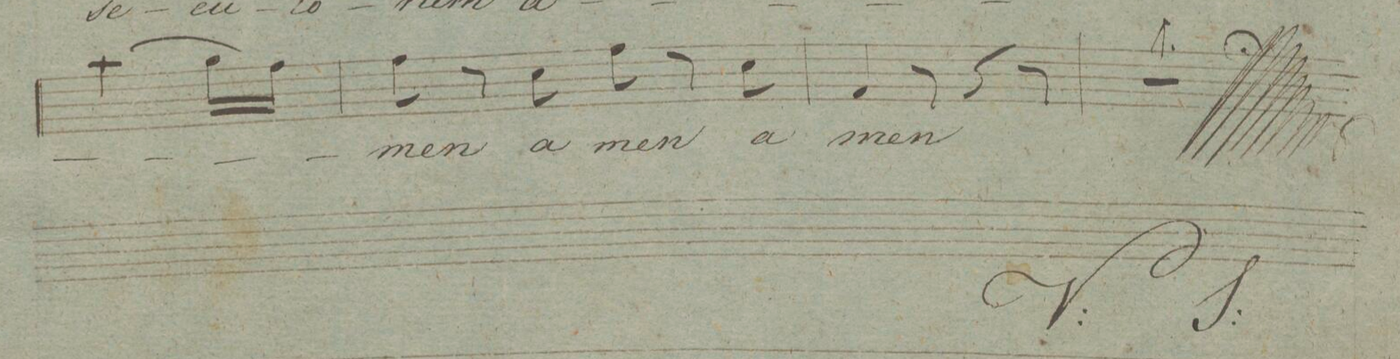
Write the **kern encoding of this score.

**kern	**text	**dynam
*I"Baſso.	*	*
*clefF4	*	*
*k[f#c#g#]	*	*
*M6/8	*	*
(4c#\	.	.
16B\LL	.	.
16A\JJ)	.	.
=59	=59	=59
8A\	-men	.
8r	.	.
8E\	a-	.
8A\	-men	.
8r	.	.
8E\	a-	.
=60	=60	=60
4AA/	-men	.
8r	.	.
4r	.	.
8r	.	.
=61	=61	=61
2.r;	.	.
==	==	==
*-	*-	*-
